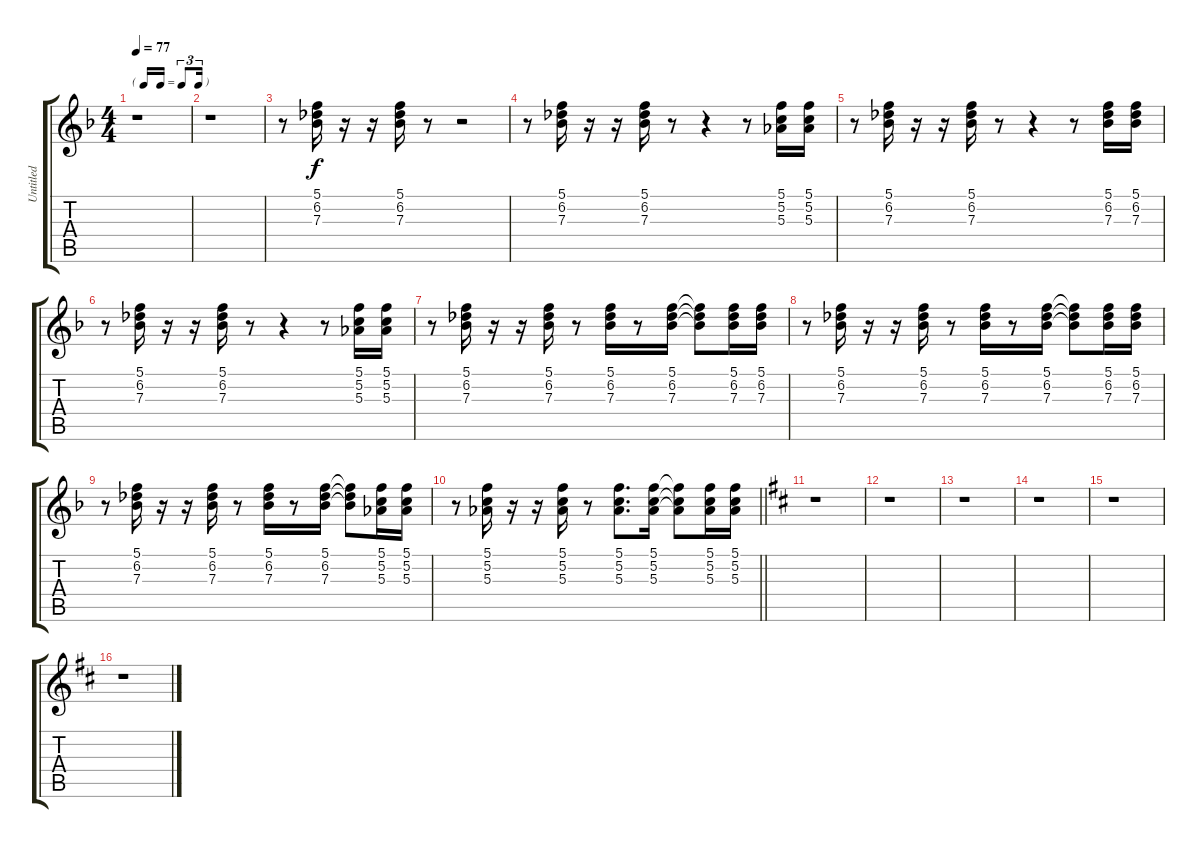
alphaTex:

\track ("Untitled" "Untitled") {instrument distortionguitar}
\staff {score tabs}
\tuning (C4 G3 Eb3 Bb2 F2 C2) {hide}
\ts (4 4)
\tf triplet16th
\section ("" " ")
\tempo 77
\clef g2
\ks f
r.1{dy f} |
r.1 |
r.8 (5.1 6.2 7.3).16 r.16 r.16 (5.1 6.2 7.3).16 r.8 r.2 |
r.8 (5.1 6.2 7.3).16 r.16 r.16 (5.1 6.2 7.3).16 r.8 r.4 r.8 (5.1 5.2 5.3).16 (5.1 5.2 5.3).16 |
r.8 (5.1 6.2 7.3).16 r.16 r.16 (5.1 6.2 7.3).16 r.8 r.4 r.8 (5.1 6.2 7.3).16 (5.1 6.2 7.3).16 |
r.8 (5.1 6.2 7.3).16 r.16 r.16 (5.1 6.2 7.3).16 r.8 r.4 r.8 (5.1 5.2 5.3).16 (5.1 5.2 5.3).16 |
r.8 (5.1 6.2 7.3).16 r.16 r.16 (5.1 6.2 7.3).16 r.8 (5.1 6.2 7.3).16 r.8 (5.1 6.2 7.3).16 (5.1{t} 6.2{t} 7.3{t}).8 (5.1 6.2 7.3).16 (5.1 6.2 7.3).16 |
r.8 (5.1 6.2 7.3).16 r.16 r.16 (5.1 6.2 7.3).16 r.8 (5.1 6.2 7.3).16 r.8 (5.1 6.2 7.3).16 (5.1{t} 6.2{t} 7.3{t}).8 (5.1 6.2 7.3).16 (5.1 6.2 7.3).16 |
r.8 (5.1 6.2 7.3).16 r.16 r.16 (5.1 6.2 7.3).16 r.8 (5.1 6.2 7.3).16 r.8 (5.1 6.2 7.3).16 (5.1{t} 6.2{t} 7.3{t}).8 (5.1 5.2 5.3).16 (5.1 5.2 5.3).16 |
\barLineRight lightlight
r.8 (5.1 5.2 5.3).16 r.16 r.16 (5.1 5.2 5.3).16 r.8 (5.1 5.2 5.3).8{d} (5.1 5.2 5.3).16 (5.1{t} 5.2{t} 5.3{t}).8 (5.1 5.2 5.3).16 (5.1 5.2 5.3).16 |
\section ("" " ")
\ks d
r.1 |
r.1 |
r.1 |
r.1 |
r.1 |
r.1
